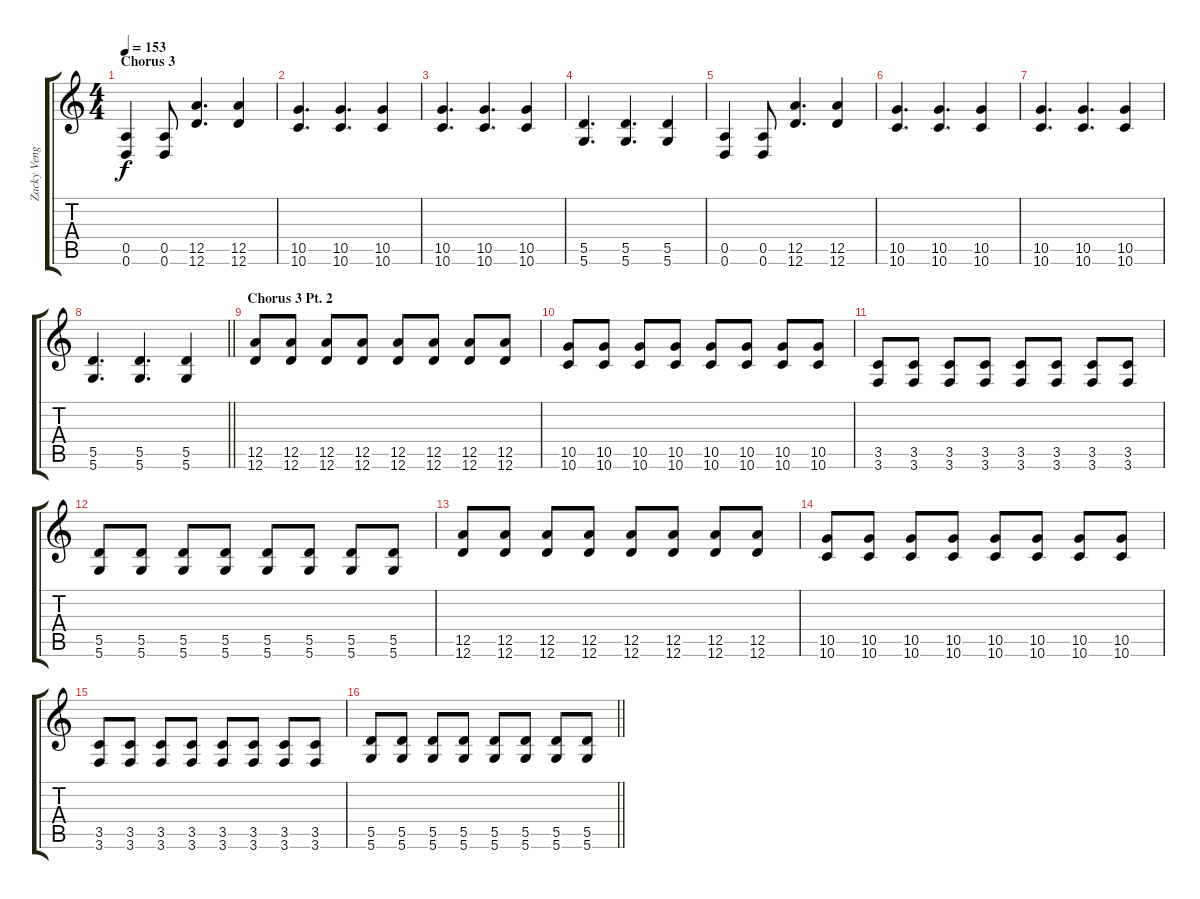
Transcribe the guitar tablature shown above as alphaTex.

\track ("Zacky Vengeance" "Zacky Veng") {instrument distortionguitar}
\staff {score tabs}
\tuning (E4 B3 G3 D3 A2 D2) {hide}
\ts (4 4)
\section ("" "Chorus 3")
\tempo 153
\clef g2
\ks c
(0.5 0.6).4{dy f} (0.5 0.6).8 (12.5 12.6).4{d} (12.5 12.6).4 |
(10.5 10.6).4{d} (10.5 10.6).4{d} (10.5 10.6).4 |
(10.5 10.6).4{d} (10.5 10.6).4{d} (10.5 10.6).4 |
(5.5 5.6).4{d} (5.5 5.6).4{d} (5.5 5.6).4 |
(0.5 0.6).4 (0.5 0.6).8 (12.5 12.6).4{d} (12.5 12.6).4 |
(10.5 10.6).4{d} (10.5 10.6).4{d} (10.5 10.6).4 |
(10.5 10.6).4{d} (10.5 10.6).4{d} (10.5 10.6).4 |
\barLineRight lightlight
(5.5 5.6).4{d} (5.5 5.6).4{d} (5.5 5.6).4 |
\section ("" "Chorus 3 Pt. 2")
(12.5 12.6).8 (12.5 12.6).8 (12.5 12.6).8 (12.5 12.6).8 (12.5 12.6).8 (12.5 12.6).8 (12.5 12.6).8 (12.5 12.6).8 |
(10.5 10.6).8 (10.5 10.6).8 (10.5 10.6).8 (10.5 10.6).8 (10.5 10.6).8 (10.5 10.6).8 (10.5 10.6).8 (10.5 10.6).8 |
(3.5 3.6).8 (3.5 3.6).8 (3.5 3.6).8 (3.5 3.6).8 (3.5 3.6).8 (3.5 3.6).8 (3.5 3.6).8 (3.5 3.6).8 |
(5.5 5.6).8 (5.5 5.6).8 (5.5 5.6).8 (5.5 5.6).8 (5.5 5.6).8 (5.5 5.6).8 (5.5 5.6).8 (5.5 5.6).8 |
(12.5 12.6).8 (12.5 12.6).8 (12.5 12.6).8 (12.5 12.6).8 (12.5 12.6).8 (12.5 12.6).8 (12.5 12.6).8 (12.5 12.6).8 |
(10.5 10.6).8 (10.5 10.6).8 (10.5 10.6).8 (10.5 10.6).8 (10.5 10.6).8 (10.5 10.6).8 (10.5 10.6).8 (10.5 10.6).8 |
(3.5 3.6).8 (3.5 3.6).8 (3.5 3.6).8 (3.5 3.6).8 (3.5 3.6).8 (3.5 3.6).8 (3.5 3.6).8 (3.5 3.6).8 |
\barLineRight lightlight
(5.5 5.6).8 (5.5 5.6).8 (5.5 5.6).8 (5.5 5.6).8 (5.5 5.6).8 (5.5 5.6).8 (5.5 5.6).8 (5.5 5.6).8
